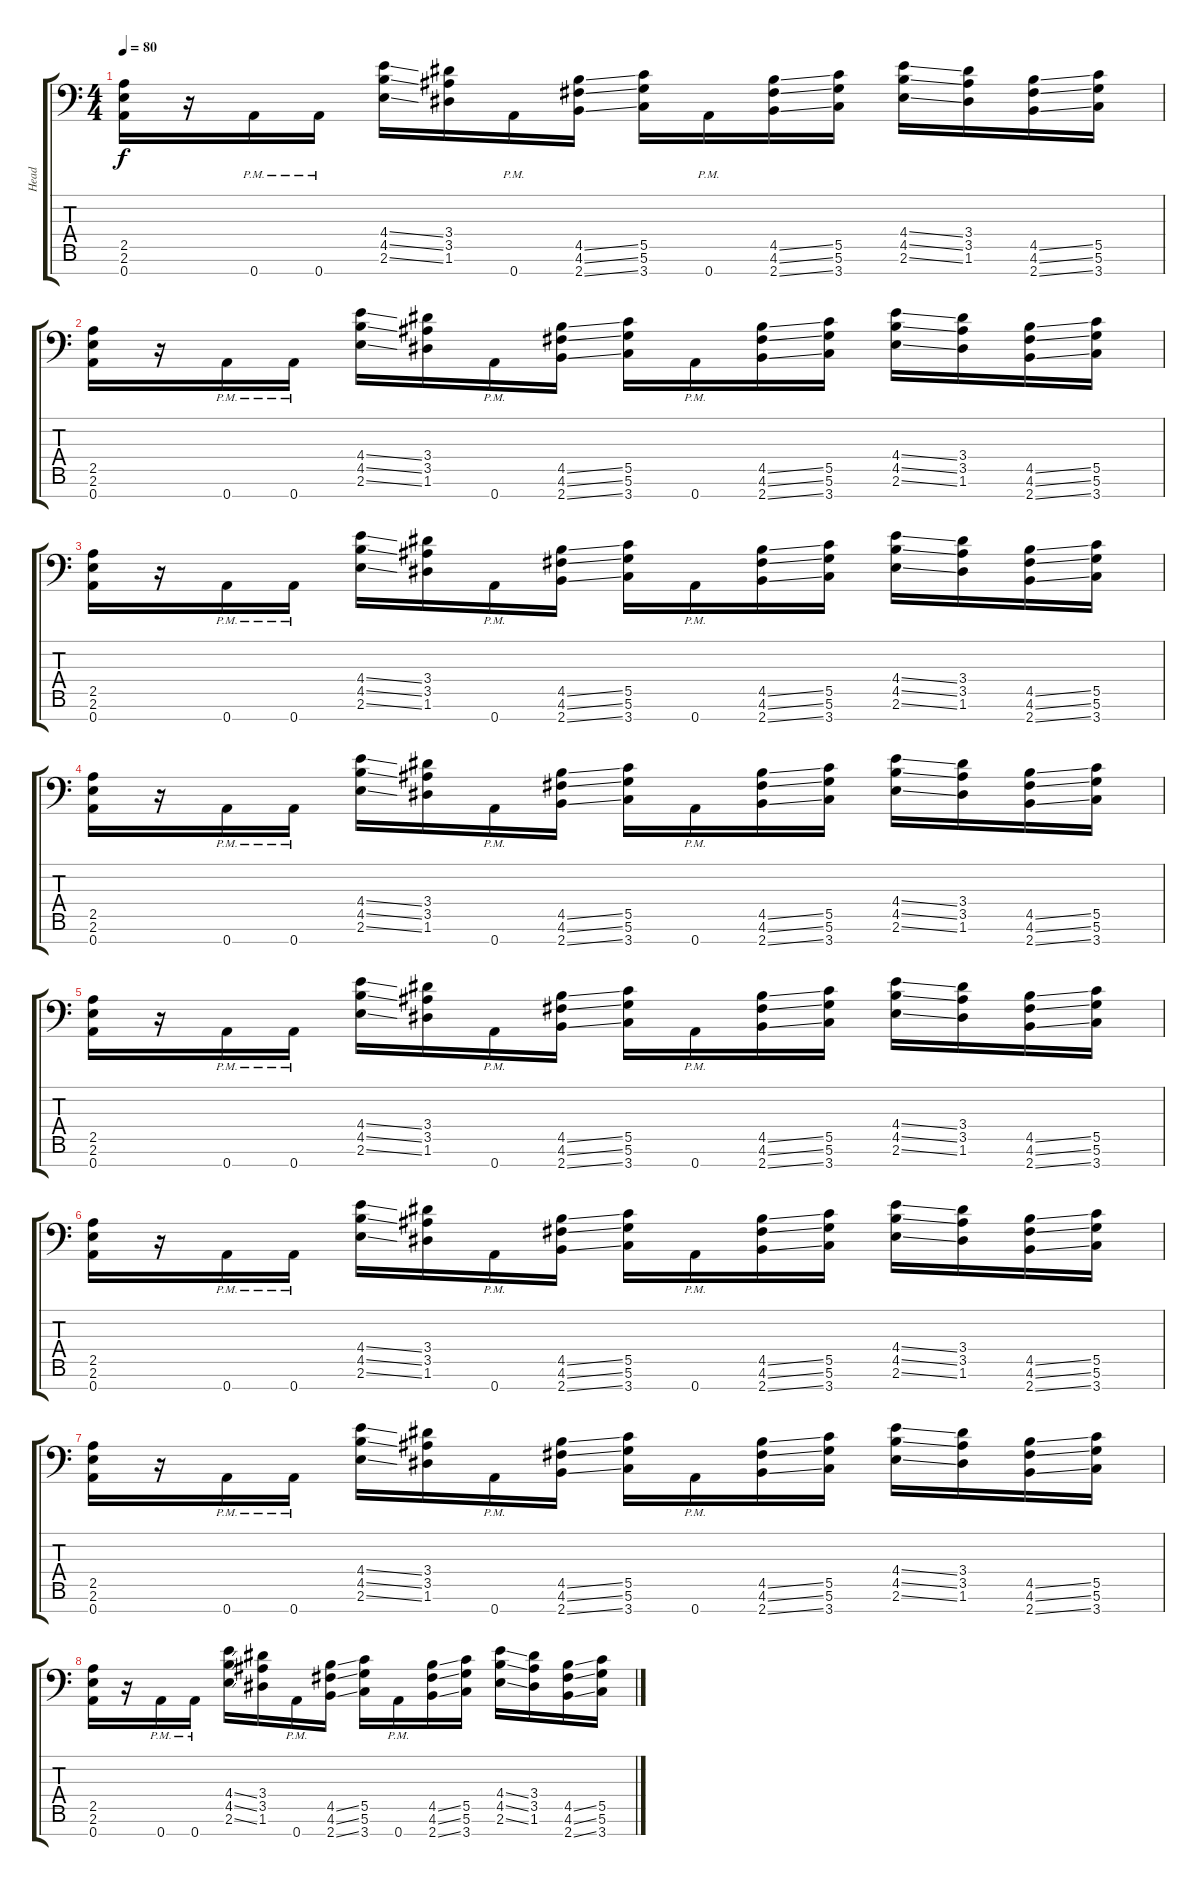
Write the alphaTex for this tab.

\track ("Head" "Head") {instrument distortionguitar}
\staff {score tabs}
\tuning (D4 A3 F3 C3 G2 D2 A1) {hide}
\ts (4 4)
\tempo 80
\clef f4
\ks c
(2.5 2.6 0.7).16{dy f instrument distortionguitar} r.16 0.7{pm}.16 0.7{pm}.16 (4.4{ss} 4.5{ss} 2.6{ss}).16 (3.4 3.5 1.6).16 0.7{pm}.16 (4.5{ss} 4.6{ss} 2.7{ss}).16 (5.5 5.6 3.7).16 0.7{pm}.16 (4.5{ss} 4.6{ss} 2.7{ss}).16 (5.5 5.6 3.7).16 (4.4{ss} 4.5{ss} 2.6{ss}).16 (3.4 3.5 1.6).16 (4.5{ss} 4.6{ss} 2.7{ss}).16 (5.5 5.6 3.7).16 |
(2.5 2.6 0.7).16{instrument distortionguitar} r.16 0.7{pm}.16 0.7{pm}.16 (4.4{ss} 4.5{ss} 2.6{ss}).16 (3.4 3.5 1.6).16 0.7{pm}.16 (4.5{ss} 4.6{ss} 2.7{ss}).16 (5.5 5.6 3.7).16 0.7{pm}.16 (4.5{ss} 4.6{ss} 2.7{ss}).16 (5.5 5.6 3.7).16 (4.4{ss} 4.5{ss} 2.6{ss}).16 (3.4 3.5 1.6).16 (4.5{ss} 4.6{ss} 2.7{ss}).16 (5.5 5.6 3.7).16 |
(2.5 2.6 0.7).16{instrument distortionguitar} r.16 0.7{pm}.16 0.7{pm}.16 (4.4{ss} 4.5{ss} 2.6{ss}).16 (3.4 3.5 1.6).16 0.7{pm}.16 (4.5{ss} 4.6{ss} 2.7{ss}).16 (5.5 5.6 3.7).16 0.7{pm}.16 (4.5{ss} 4.6{ss} 2.7{ss}).16 (5.5 5.6 3.7).16 (4.4{ss} 4.5{ss} 2.6{ss}).16 (3.4 3.5 1.6).16 (4.5{ss} 4.6{ss} 2.7{ss}).16 (5.5 5.6 3.7).16 |
(2.5 2.6 0.7).16{instrument distortionguitar} r.16 0.7{pm}.16 0.7{pm}.16 (4.4{ss} 4.5{ss} 2.6{ss}).16 (3.4 3.5 1.6).16 0.7{pm}.16 (4.5{ss} 4.6{ss} 2.7{ss}).16 (5.5 5.6 3.7).16 0.7{pm}.16 (4.5{ss} 4.6{ss} 2.7{ss}).16 (5.5 5.6 3.7).16 (4.4{ss} 4.5{ss} 2.6{ss}).16 (3.4 3.5 1.6).16 (4.5{ss} 4.6{ss} 2.7{ss}).16 (5.5 5.6 3.7).16 |
(2.5 2.6 0.7).16{instrument distortionguitar} r.16 0.7{pm}.16 0.7{pm}.16 (4.4{ss} 4.5{ss} 2.6{ss}).16 (3.4 3.5 1.6).16 0.7{pm}.16 (4.5{ss} 4.6{ss} 2.7{ss}).16 (5.5 5.6 3.7).16 0.7{pm}.16 (4.5{ss} 4.6{ss} 2.7{ss}).16 (5.5 5.6 3.7).16 (4.4{ss} 4.5{ss} 2.6{ss}).16 (3.4 3.5 1.6).16 (4.5{ss} 4.6{ss} 2.7{ss}).16 (5.5 5.6 3.7).16 |
(2.5 2.6 0.7).16{instrument distortionguitar} r.16 0.7{pm}.16 0.7{pm}.16 (4.4{ss} 4.5{ss} 2.6{ss}).16 (3.4 3.5 1.6).16 0.7{pm}.16 (4.5{ss} 4.6{ss} 2.7{ss}).16 (5.5 5.6 3.7).16 0.7{pm}.16 (4.5{ss} 4.6{ss} 2.7{ss}).16 (5.5 5.6 3.7).16 (4.4{ss} 4.5{ss} 2.6{ss}).16 (3.4 3.5 1.6).16 (4.5{ss} 4.6{ss} 2.7{ss}).16 (5.5 5.6 3.7).16 |
(2.5 2.6 0.7).16{instrument distortionguitar} r.16 0.7{pm}.16 0.7{pm}.16 (4.4{ss} 4.5{ss} 2.6{ss}).16 (3.4 3.5 1.6).16 0.7{pm}.16 (4.5{ss} 4.6{ss} 2.7{ss}).16 (5.5 5.6 3.7).16 0.7{pm}.16 (4.5{ss} 4.6{ss} 2.7{ss}).16 (5.5 5.6 3.7).16 (4.4{ss} 4.5{ss} 2.6{ss}).16 (3.4 3.5 1.6).16 (4.5{ss} 4.6{ss} 2.7{ss}).16 (5.5 5.6 3.7).16 |
(2.5 2.6 0.7).16{instrument distortionguitar} r.16 0.7{pm}.16 0.7{pm}.16 (4.4{ss} 4.5{ss} 2.6{ss}).16 (3.4 3.5 1.6).16 0.7{pm}.16 (4.5{ss} 4.6{ss} 2.7{ss}).16 (5.5 5.6 3.7).16 0.7{pm}.16 (4.5{ss} 4.6{ss} 2.7{ss}).16 (5.5 5.6 3.7).16 (4.4{ss} 4.5{ss} 2.6{ss}).16 (3.4 3.5 1.6).16 (4.5{ss} 4.6{ss} 2.7{ss}).16 (5.5 5.6 3.7).16
